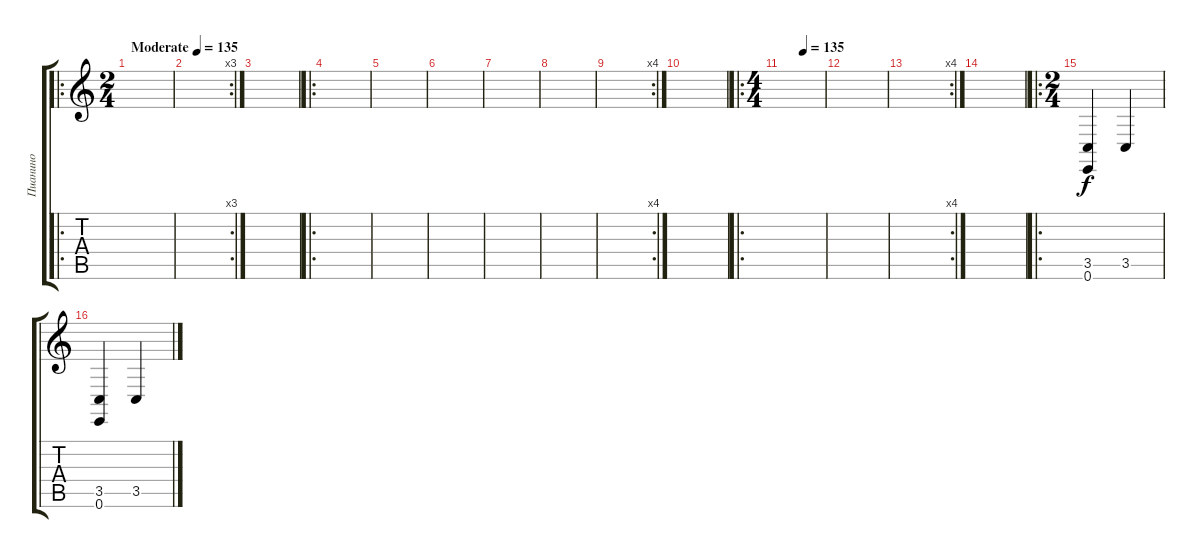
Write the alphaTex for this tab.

\track ("Пианино" "Пианино") {instrument acousticgrandpiano}
\staff {score tabs}
\tuning (E4 B3 G3 D3 A2 E2) {hide}
\ro
\ts (2 4)
\tempo (135 "Moderate")
\clef g2
\ks c
|
\rc 3
|
|
\ro
|
|
|
|
|
\rc 4
|
|
\ro
\ts (4 4)
\tempo (135 0.5)
|
|
\rc 4
|
|
\ro
\ts (2 4)
(3.5 0.6).4 3.5.4 |
(3.5 0.6).4 3.5.4
